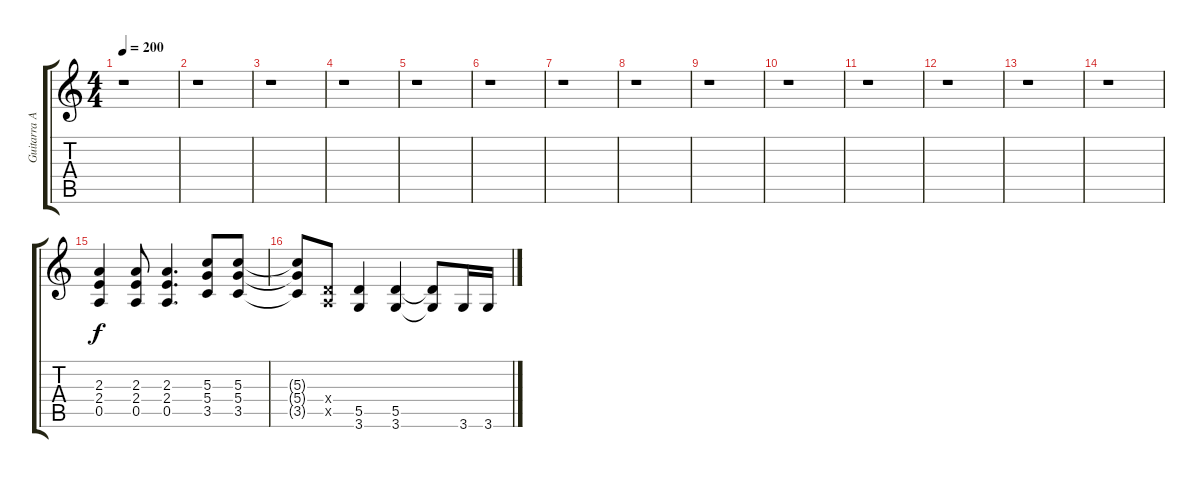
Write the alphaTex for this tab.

\track ("Guitarra Acústica" "Guitarra A") {instrument acousticguitarsteel}
\staff {score tabs}
\tuning (E4 B3 G3 D3 A2 E2) {hide}
\ts (4 4)
\tempo 200
\clef g2
\ks c
r.1{dy f} |
r.1 |
r.1 |
r.1 |
r.1 |
r.1 |
r.1 |
r.1 |
r.1 |
r.1 |
r.1 |
r.1 |
r.1 |
r.1 |
(2.3 2.4 0.5).4 (2.3 2.4 0.5).8 (2.3 2.4 0.5).4{d} (5.3 5.4 3.5).8 (5.3 5.4 3.5).8 |
(5.3{t} 5.4{t} 3.5{t}).8 (0.4{x} 0.5{x}).8 (5.5 3.6).4 (5.5 3.6).4 (5.5{t} 3.6{t}).8 3.6.16 3.6.16
